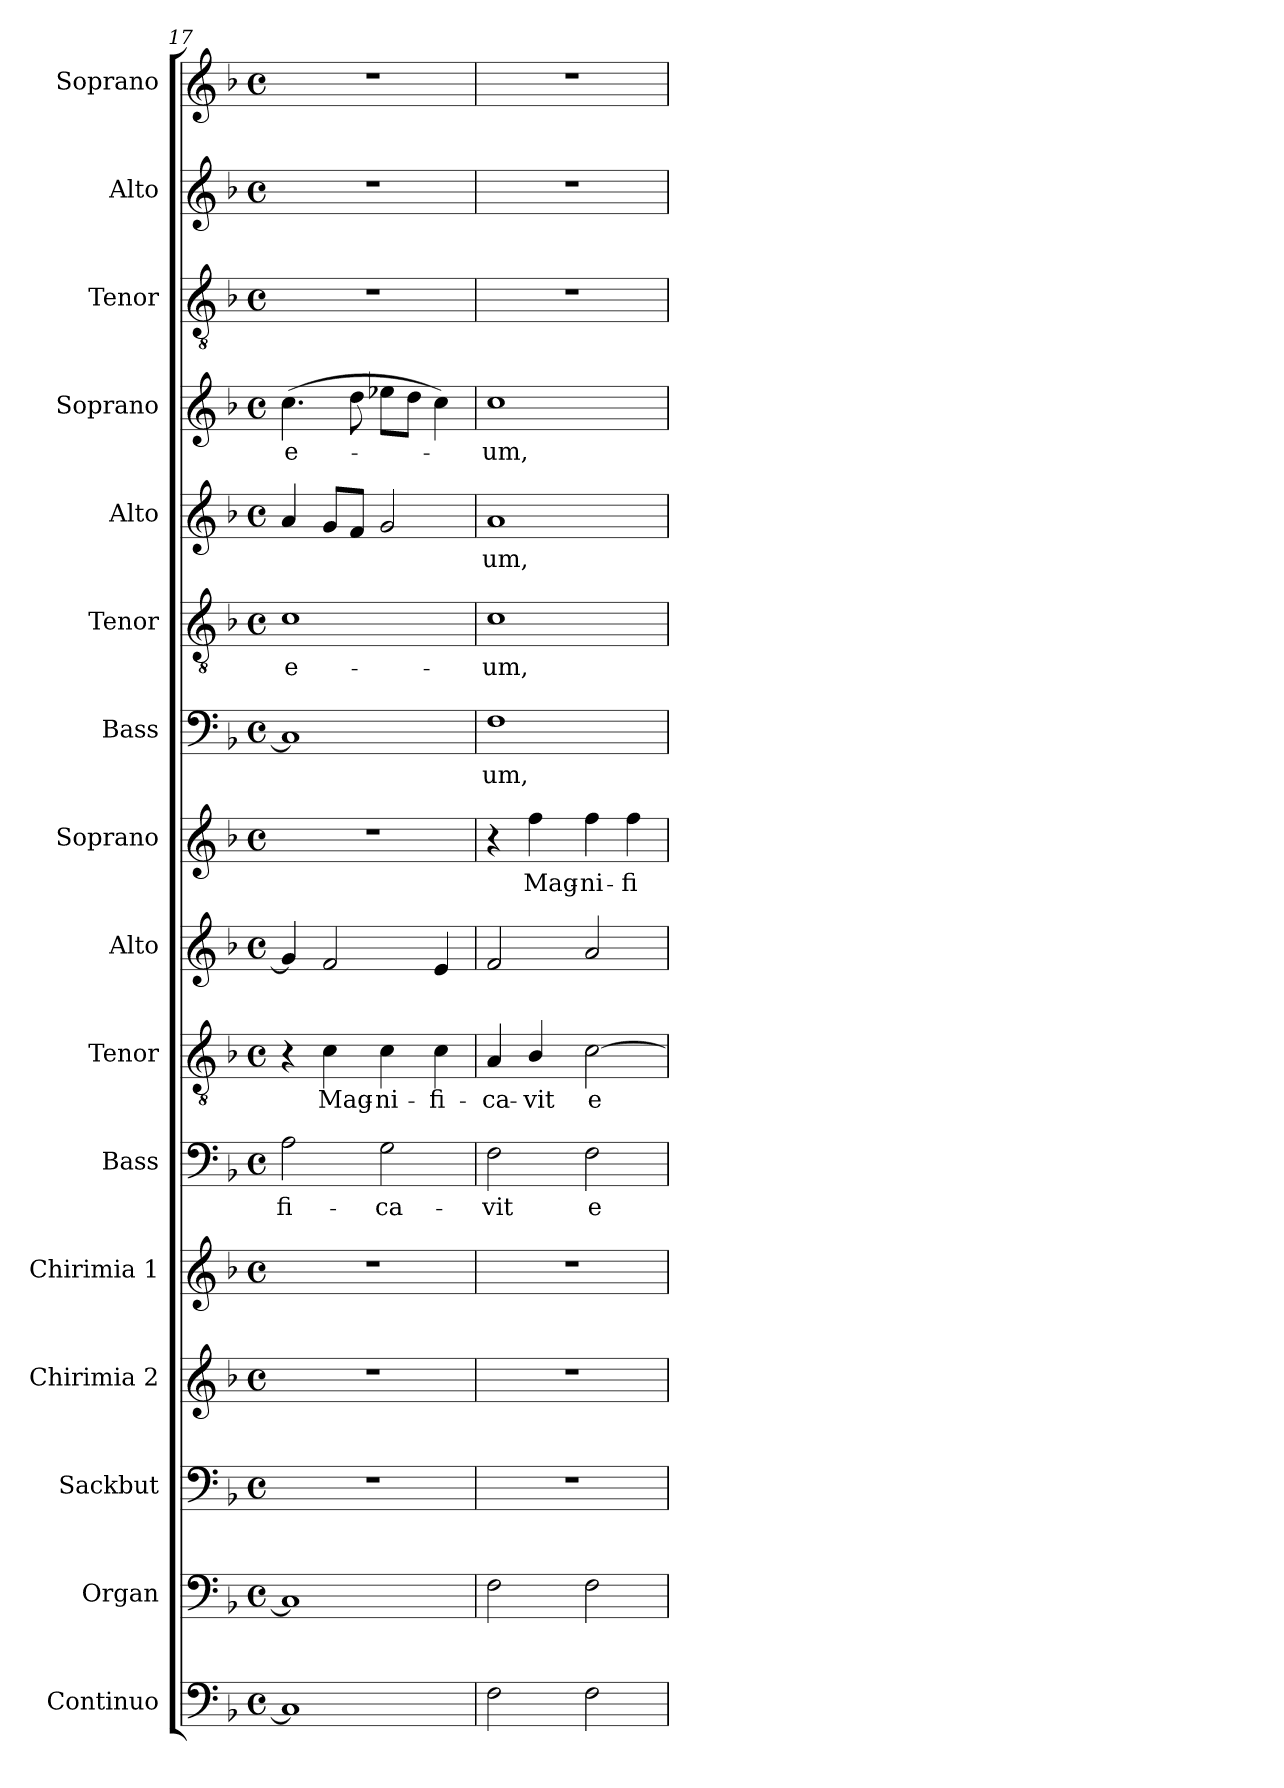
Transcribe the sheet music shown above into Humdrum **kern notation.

**kern	**kern	**kern	**kern	**kern	**kern	**text	**kern	**text	**kern	**kern	**text	**kern	**text	**kern	**text	**kern	**text	**kern	**text	**kern	**kern	**kern
*part16	*part15	*part14	*part13	*part12	*part11	*part11	*part10	*part10	*part9	*part8	*part8	*part7	*part7	*part6	*part6	*part5	*part5	*part4	*part4	*part3	*part2	*part1
*staff16	*staff15	*staff14	*staff13	*staff12	*staff11	*staff11	*staff10	*staff10	*staff9	*staff8	*staff8	*staff7	*staff7	*staff6	*staff6	*staff5	*staff5	*staff4	*staff4	*staff3	*staff2	*staff1
*I"Continuo	*I"Organ	*I"Sackbut	*I"Chirimia 2	*I"Chirimia 1	*I"Bass	*	*I"Tenor	*	*I"Alto	*I"Soprano	*	*I"Bass	*	*I"Tenor	*	*I"Alto	*	*I"Soprano	*	*I"Tenor	*I"Alto	*I"Soprano
*I'Cont.	*I'Org.	*I'Sbt.	*I'Chi.	*I'Chi.	*I'B.	*	*I'T.	*	*I'A.	*I'S.	*	*I'B.	*	*I'T.	*	*I'A.	*	*I'S.	*	*I'T.	*I'A.	*I'S.
*clefF4	*clefF4	*clefF4	*clefG2	*clefG2	*clefF4	*	*clefGv2	*	*clefG2	*clefG2	*	*clefF4	*	*clefGv2	*	*clefG2	*	*clefG2	*	*clefGv2	*clefG2	*clefG2
*	*	*	*	*	*	*	*ITrd7c12	*	*	*	*	*	*	*ITrd7c12	*	*	*	*	*	*ITrd7c12	*	*
*k[b-]	*k[b-]	*k[b-]	*k[b-]	*k[b-]	*k[b-]	*	*k[b-]	*	*k[b-]	*k[b-]	*	*k[b-]	*	*k[b-]	*	*k[b-]	*	*k[b-]	*	*k[b-]	*k[b-]	*k[b-]
*F:	*F:	*F:	*F:	*F:	*F:	*	*F:	*	*F:	*F:	*	*F:	*	*F:	*	*F:	*	*F:	*	*F:	*F:	*F:
*M4/4	*M4/4	*M4/4	*M4/4	*M4/4	*M4/4	*	*M4/4	*	*M4/4	*M4/4	*	*M4/4	*	*M4/4	*	*M4/4	*	*M4/4	*	*M4/4	*M4/4	*M4/4
*met(c)	*met(c)	*met(c)	*met(c)	*met(c)	*met(c)	*	*met(c)	*	*met(c)	*met(c)	*	*met(c)	*	*met(c)	*	*met(c)	*	*met(c)	*	*met(c)	*met(c)	*met(c)
=17	=17	=17	=17	=17	=17	=17	=17	=17	=17	=17	=17	=17	=17	=17	=17	=17	=17	=17	=17	=17	=17	=17
!	!	!	!	!	!	!LO:LY:b:color=#000000	!	!	!	!	!	!	!	!	!	!	!	!	!	!	!	!
!	!	!	!	!	!	!	!	!	!	!	!	!	!	!	!LO:LY:b:color=#000000	!	!	!	!	!	!	!
!	!	!	!	!	!	!	!	!	!	!	!	!	!	!	!	!	!	!	!LO:LY:b:color=#000000	!	!	!
1Ci]	1Ci]	1r	1r	1r	2Ai\	-fi-	4r	.	4gi/]	1r	.	1Ci]	.	1Ci	e-	4ai/	.	(4.cci\	e-	1r	1r	1r
!	!	!	!	!	!	!	!	!LO:LY:b:color=#000000	!	!	!	!	!	!	!	!	!	!	!	!	!	!
.	.	.	.	.	.	.	4Ci\	Mag-	2fi/	.	.	.	.	.	.	8gi/L	.	.	.	.	.	.
.	.	.	.	.	.	.	.	.	.	.	.	.	.	.	.	8fi/J	.	8ddi\	.	.	.	.
!	!	!	!	!	!	!LO:LY:b:color=#000000	!	!	!	!	!	!	!	!	!	!	!	!	!	!	!	!
!	!	!	!	!	!	!	!	!LO:LY:b:color=#000000	!	!	!	!	!	!	!	!	!	!	!	!	!	!
.	.	.	.	.	2Gi\	-ca-	4Ci\	-ni-	.	.	.	.	.	.	.	2gi/	.	8ee-Xi\L	.	.	.	.
.	.	.	.	.	.	.	.	.	.	.	.	.	.	.	.	.	.	8ddi\J	.	.	.	.
!	!	!	!	!	!	!	!	!LO:LY:b:color=#000000	!	!	!	!	!	!	!	!	!	!	!	!	!	!
.	.	.	.	.	.	.	4Ci\	-fi-	4ei/	.	.	.	.	.	.	.	.	4cci\)	.	.	.	.
=18	=18	=18	=18	=18	=18	=18	=18	=18	=18	=18	=18	=18	=18	=18	=18	=18	=18	=18	=18	=18	=18	=18
!	!	!	!	!	!	!LO:LY:b:color=#000000	!	!	!	!	!	!	!	!	!	!	!	!	!	!	!	!
!	!	!	!	!	!	!	!	!LO:LY:b:color=#000000	!	!	!	!	!	!	!	!	!	!	!	!	!	!
!	!	!	!	!	!	!	!	!	!	!	!	!	!LO:LY:b:color=#000000	!	!	!	!	!	!	!	!	!
!	!	!	!	!	!	!	!	!	!	!	!	!	!	!	!LO:LY:b:color=#000000	!	!	!	!	!	!	!
!	!	!	!	!	!	!	!	!	!	!	!	!	!	!	!	!	!LO:LY:b:color=#000000	!	!	!	!	!
!	!	!	!	!	!	!	!	!	!	!	!	!	!	!	!	!	!	!	!LO:LY:b:color=#000000	!	!	!
2Fi\	2Fi\	1r	1r	1r	2Fi\	-vit	4AAi/	-ca-	2fi/	4r	.	1Fi	-um,	1Ci	-um,	1ai	-um,	1cci	-um,	1r	1r	1r
!	!	!	!	!	!	!	!	!LO:LY:b:color=#000000	!	!	!	!	!	!	!	!	!	!	!	!	!	!
!	!	!	!	!	!	!	!	!	!	!	!LO:LY:b:color=#000000	!	!	!	!	!	!	!	!	!	!	!
.	.	.	.	.	.	.	4BB-i/	-vit	.	4ffi\	Mag-	.	.	.	.	.	.	.	.	.	.	.
!	!	!	!	!	!	!LO:LY:b:color=#000000	!	!	!	!	!	!	!	!	!	!	!	!	!	!	!	!
!	!	!	!	!	!	!	!	!LO:LY:b:color=#000000	!	!	!	!	!	!	!	!	!	!	!	!	!	!
!	!	!	!	!	!	!	!	!	!	!	!LO:LY:b:color=#000000	!	!	!	!	!	!	!	!	!	!	!
2Fi\	2Fi\	.	.	.	2Fi\	e-	[2Ci\	e-	2ai/	4ffi\	-ni-	.	.	.	.	.	.	.	.	.	.	.
!	!	!	!	!	!	!	!	!	!	!	!LO:LY:b:color=#000000	!	!	!	!	!	!	!	!	!	!	!
.	.	.	.	.	.	.	.	.	.	4ffi\	-fi-	.	.	.	.	.	.	.	.	.	.	.
=	=	=	=	=	=	=	=	=	=	=	=	=	=	=	=	=	=	=	=	=	=	=
*-	*-	*-	*-	*-	*-	*-	*-	*-	*-	*-	*-	*-	*-	*-	*-	*-	*-	*-	*-	*-	*-	*-
